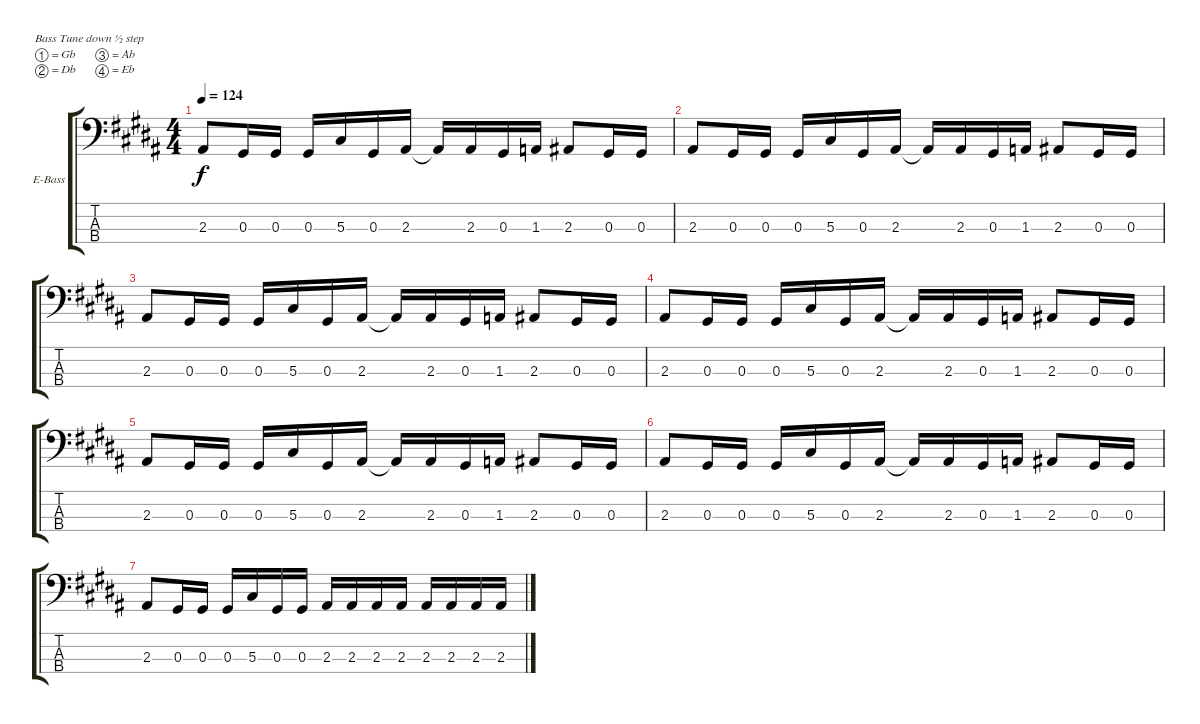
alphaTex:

\bracketExtendMode groupsimilarinstruments
\firstSystemTrackNameOrientation horizontal
\otherSystemsTrackNameOrientation horizontal
\track ("Untitled" "E-Bass") {instrument electricbassfinger}
\staff {score tabs}
\tuning (Gb2 Db2 Ab1 Eb1)
\ts (4 4)
\tempo 124
\clef f4
\ks g#minor
2.3.8{dy f} 0.3.16 0.3.16 0.3.16 5.3.16 0.3.16 2.3.16 2.3{t}.16 2.3.16 0.3.16 1.3.16 2.3.8 0.3.16 0.3.16 |
2.3.8 0.3.16 0.3.16 0.3.16 5.3.16 0.3.16 2.3.16 2.3{t}.16 2.3.16 0.3.16 1.3.16 2.3.8 0.3.16 0.3.16 |
2.3.8 0.3.16 0.3.16 0.3.16 5.3.16 0.3.16 2.3.16 2.3{t}.16 2.3.16 0.3.16 1.3.16 2.3.8 0.3.16 0.3.16 |
2.3.8 0.3.16 0.3.16 0.3.16 5.3.16 0.3.16 2.3.16 2.3{t}.16 2.3.16 0.3.16 1.3.16 2.3.8 0.3.16 0.3.16 |
2.3.8 0.3.16 0.3.16 0.3.16 5.3.16 0.3.16 2.3.16 2.3{t}.16 2.3.16 0.3.16 1.3.16 2.3.8 0.3.16 0.3.16 |
2.3.8 0.3.16 0.3.16 0.3.16 5.3.16 0.3.16 2.3.16 2.3{t}.16 2.3.16 0.3.16 1.3.16 2.3.8 0.3.16 0.3.16 |
2.3.8 0.3.16 0.3.16 0.3.16 5.3.16 0.3.16 0.3.16 2.3.16 2.3.16 2.3.16 2.3.16 2.3.16 2.3.16 2.3.16 2.3.16
